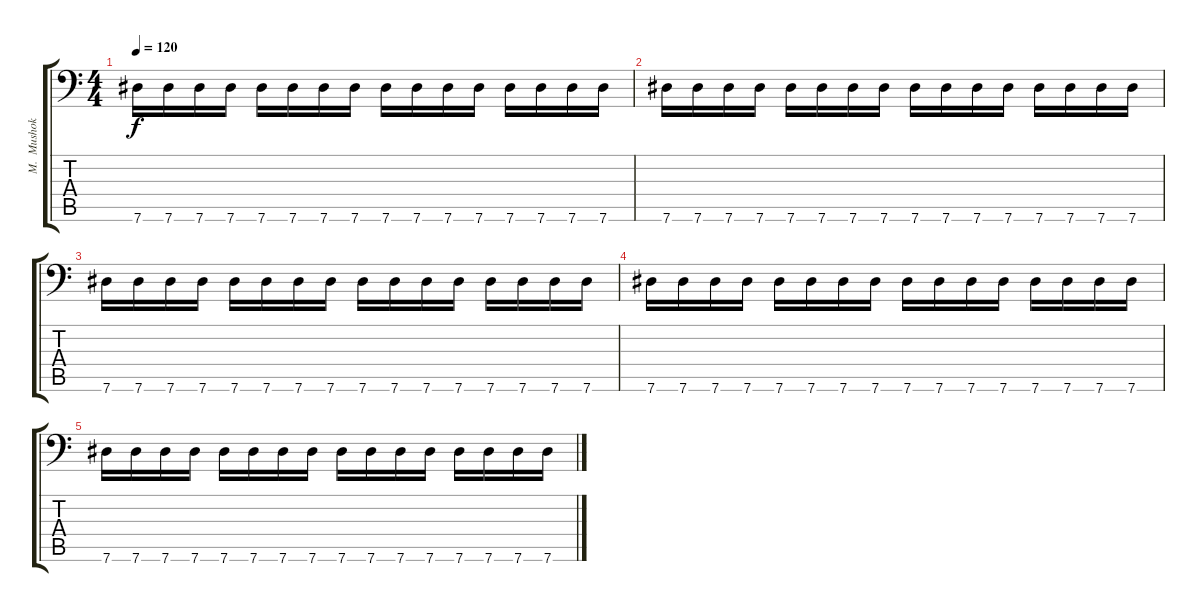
\track ("M.  Mushok extra fill in " "M.  Mushok") {instrument guitarharmonics}
\staff {score tabs}
\tuning (Bb3 Gb3 Db3 Ab2 Db2 Ab1) {hide}
\ts (4 4)
\tempo 120
\clef f4
\ks c
7.6.16{dy f} 7.6.16 7.6.16 7.6.16 7.6.16 7.6.16 7.6.16 7.6.16 7.6.16 7.6.16 7.6.16 7.6.16 7.6.16 7.6.16 7.6.16 7.6.16 |
7.6.16 7.6.16 7.6.16 7.6.16 7.6.16 7.6.16 7.6.16 7.6.16 7.6.16 7.6.16 7.6.16 7.6.16 7.6.16 7.6.16 7.6.16 7.6.16 |
7.6.16 7.6.16 7.6.16 7.6.16 7.6.16 7.6.16 7.6.16 7.6.16 7.6.16 7.6.16 7.6.16 7.6.16 7.6.16 7.6.16 7.6.16 7.6.16 |
7.6.16 7.6.16 7.6.16 7.6.16 7.6.16 7.6.16 7.6.16 7.6.16 7.6.16 7.6.16 7.6.16 7.6.16 7.6.16 7.6.16 7.6.16 7.6.16 |
7.6.16 7.6.16 7.6.16 7.6.16 7.6.16 7.6.16 7.6.16 7.6.16 7.6.16 7.6.16 7.6.16 7.6.16 7.6.16 7.6.16 7.6.16 7.6.16
